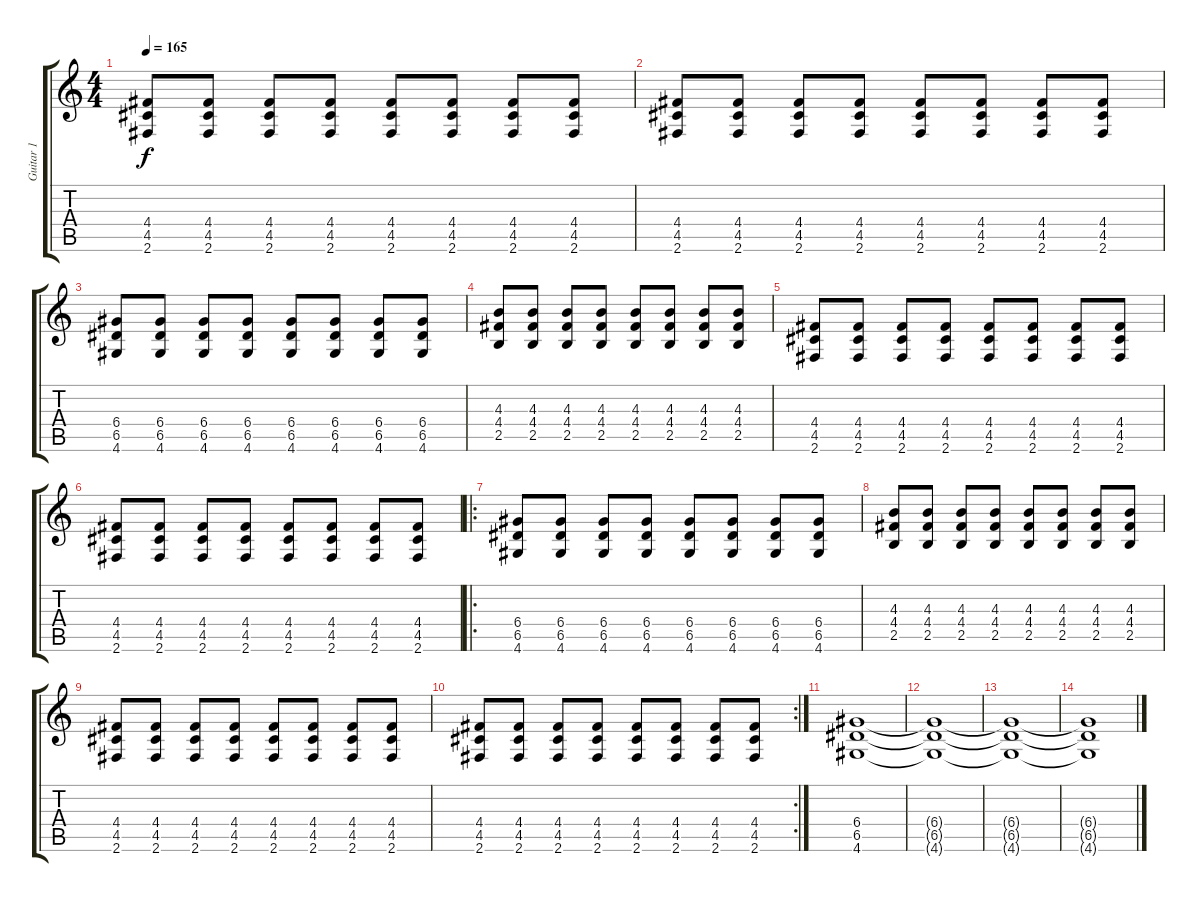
\track ("Guitar 1" "Guitar 1") {instrument acousticguitarsteel}
\staff {score tabs}
\tuning (E4 B3 G3 D3 A2 E2) {hide}
\ts (4 4)
\tempo 165
\clef g2
\ks c
(4.4 4.5 2.6).8{dy f} (4.4 4.5 2.6).8 (4.4 4.5 2.6).8 (4.4 4.5 2.6).8 (4.4 4.5 2.6).8 (4.4 4.5 2.6).8 (4.4 4.5 2.6).8 (4.4 4.5 2.6).8 |
(4.4 4.5 2.6).8 (4.4 4.5 2.6).8 (4.4 4.5 2.6).8 (4.4 4.5 2.6).8 (4.4 4.5 2.6).8 (4.4 4.5 2.6).8 (4.4 4.5 2.6).8 (4.4 4.5 2.6).8 |
(6.4 6.5 4.6).8 (6.4 6.5 4.6).8 (6.4 6.5 4.6).8 (6.4 6.5 4.6).8 (6.4 6.5 4.6).8 (6.4 6.5 4.6).8 (6.4 6.5 4.6).8 (6.4 6.5 4.6).8 |
(4.3 4.4 2.5).8 (4.3 4.4 2.5).8 (4.3 4.4 2.5).8 (4.3 4.4 2.5).8 (4.3 4.4 2.5).8 (4.3 4.4 2.5).8 (4.3 4.4 2.5).8 (4.3 4.4 2.5).8 |
(4.4 4.5 2.6).8 (4.4 4.5 2.6).8 (4.4 4.5 2.6).8 (4.4 4.5 2.6).8 (4.4 4.5 2.6).8 (4.4 4.5 2.6).8 (4.4 4.5 2.6).8 (4.4 4.5 2.6).8 |
(4.4 4.5 2.6).8 (4.4 4.5 2.6).8 (4.4 4.5 2.6).8 (4.4 4.5 2.6).8 (4.4 4.5 2.6).8 (4.4 4.5 2.6).8 (4.4 4.5 2.6).8 (4.4 4.5 2.6).8 |
\ro
(6.4 6.5 4.6).8 (6.4 6.5 4.6).8 (6.4 6.5 4.6).8 (6.4 6.5 4.6).8 (6.4 6.5 4.6).8 (6.4 6.5 4.6).8 (6.4 6.5 4.6).8 (6.4 6.5 4.6).8 |
(4.3 4.4 2.5).8 (4.3 4.4 2.5).8 (4.3 4.4 2.5).8 (4.3 4.4 2.5).8 (4.3 4.4 2.5).8 (4.3 4.4 2.5).8 (4.3 4.4 2.5).8 (4.3 4.4 2.5).8 |
(4.4 4.5 2.6).8 (4.4 4.5 2.6).8 (4.4 4.5 2.6).8 (4.4 4.5 2.6).8 (4.4 4.5 2.6).8 (4.4 4.5 2.6).8 (4.4 4.5 2.6).8 (4.4 4.5 2.6).8 |
\rc 2
(4.4 4.5 2.6).8 (4.4 4.5 2.6).8 (4.4 4.5 2.6).8 (4.4 4.5 2.6).8 (4.4 4.5 2.6).8 (4.4 4.5 2.6).8 (4.4 4.5 2.6).8 (4.4 4.5 2.6).8 |
(6.4 6.5 4.6).1 |
(6.4{t} 6.5{t} 4.6{t}).1 |
(6.4{t} 6.5{t} 4.6{t}).1 |
(6.4{t} 6.5{t} 4.6{t}).1
